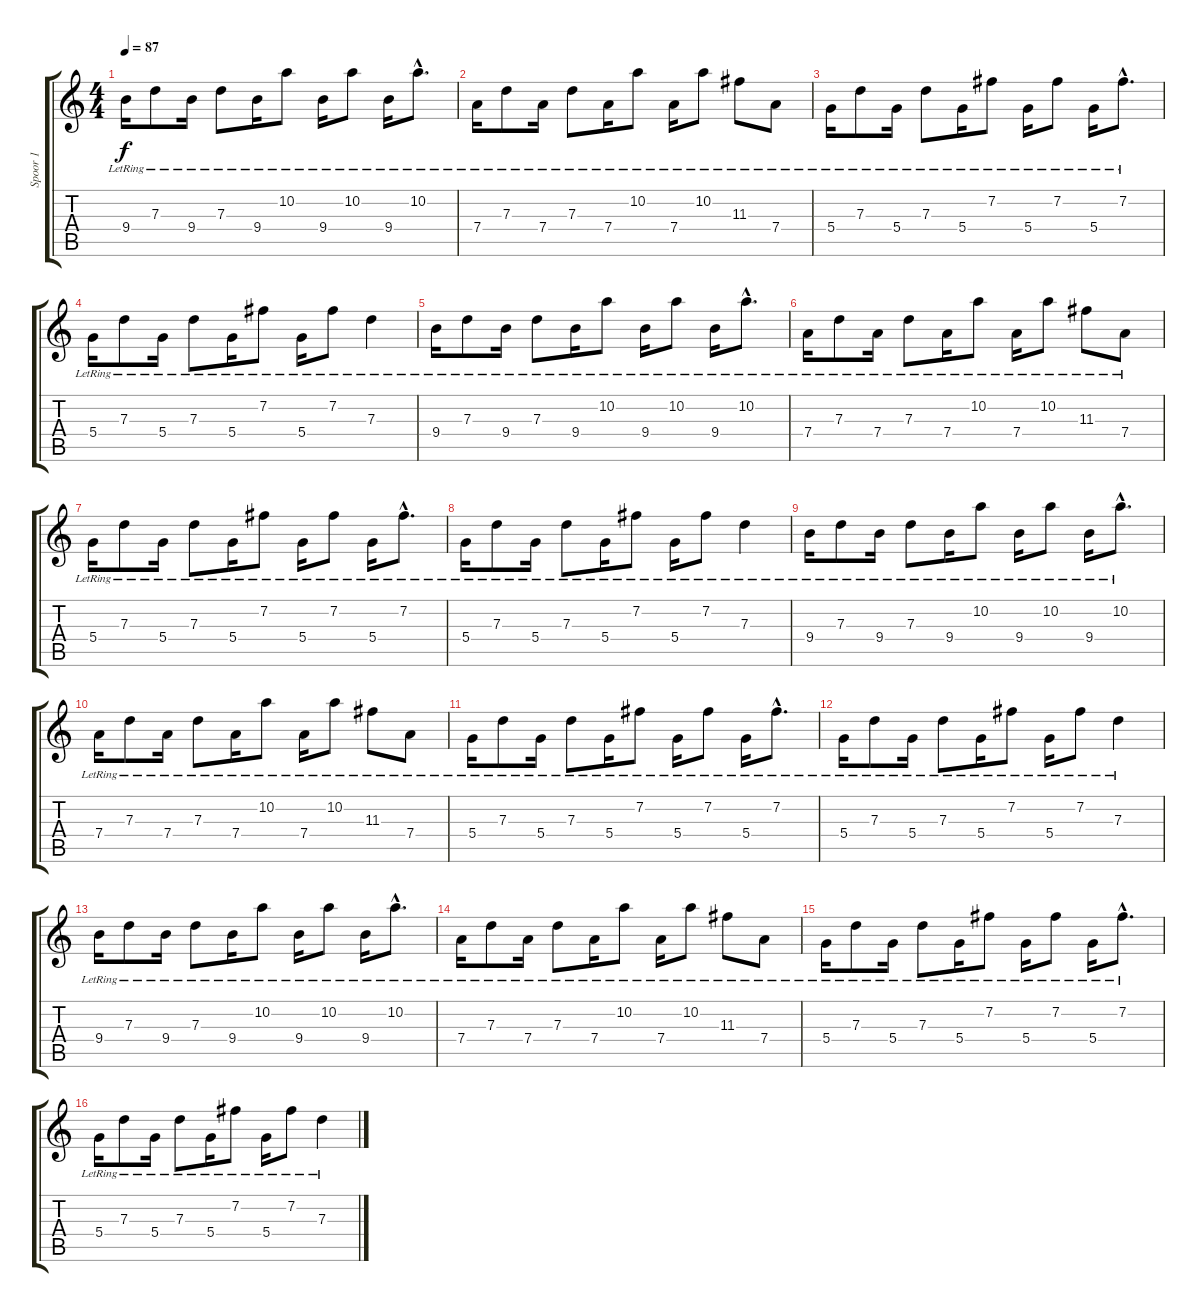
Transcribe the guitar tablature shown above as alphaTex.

\track ("Spoor 1" "Spoor 1") {instrument electricguitarclean}
\staff {score tabs}
\tuning (E4 B3 G3 D3 A2 E2) {hide}
\ts (4 4)
\tempo 87
\clef g2
\ks c
9.4{lr}.16{dy f instrument electricguitarclean} 7.3{lr}.8 9.4{lr}.16 7.3{lr}.8 9.4{lr}.16 10.2{lr}.8 9.4{lr}.16 10.2{lr}.8 9.4{lr}.16 10.2{hac lr}.8{d} |
7.4{lr}.16 7.3{lr}.8 7.4{lr}.16 7.3{lr}.8 7.4{lr}.16 10.2{lr}.8 7.4{lr}.16 10.2{lr}.8 11.3{lr}.8 7.4{lr}.8 |
5.4{lr}.16 7.3{lr}.8 5.4{lr}.16 7.3{lr}.8 5.4{lr}.16 7.2{lr}.8 5.4{lr}.16 7.2{lr}.8 5.4{lr}.16 7.2{hac lr}.8{d} |
5.4{lr}.16 7.3{lr}.8 5.4{lr}.16 7.3{lr}.8 5.4{lr}.16 7.2{lr}.8 5.4{lr}.16 7.2{lr}.8 7.3{lr}.4 |
9.4{lr}.16 7.3{lr}.8 9.4{lr}.16 7.3{lr}.8 9.4{lr}.16 10.2{lr}.8 9.4{lr}.16 10.2{lr}.8 9.4{lr}.16 10.2{hac lr}.8{d} |
7.4{lr}.16 7.3{lr}.8 7.4{lr}.16 7.3{lr}.8 7.4{lr}.16 10.2{lr}.8 7.4{lr}.16 10.2{lr}.8 11.3{lr}.8 7.4{lr}.8 |
5.4{lr}.16 7.3{lr}.8 5.4{lr}.16 7.3{lr}.8 5.4{lr}.16 7.2{lr}.8 5.4{lr}.16 7.2{lr}.8 5.4{lr}.16 7.2{hac lr}.8{d} |
5.4{lr}.16 7.3{lr}.8 5.4{lr}.16 7.3{lr}.8 5.4{lr}.16 7.2{lr}.8 5.4{lr}.16 7.2{lr}.8 7.3{lr}.4 |
9.4{lr}.16 7.3{lr}.8 9.4{lr}.16 7.3{lr}.8 9.4{lr}.16 10.2{lr}.8 9.4{lr}.16 10.2{lr}.8 9.4{lr}.16 10.2{hac lr}.8{d} |
7.4{lr}.16 7.3{lr}.8 7.4{lr}.16 7.3{lr}.8 7.4{lr}.16 10.2{lr}.8 7.4{lr}.16 10.2{lr}.8 11.3{lr}.8 7.4{lr}.8 |
5.4{lr}.16 7.3{lr}.8 5.4{lr}.16 7.3{lr}.8 5.4{lr}.16 7.2{lr}.8 5.4{lr}.16 7.2{lr}.8 5.4{lr}.16 7.2{hac lr}.8{d} |
5.4{lr}.16 7.3{lr}.8 5.4{lr}.16 7.3{lr}.8 5.4{lr}.16 7.2{lr}.8 5.4{lr}.16 7.2{lr}.8 7.3{lr}.4 |
9.4{lr}.16 7.3{lr}.8 9.4{lr}.16 7.3{lr}.8 9.4{lr}.16 10.2{lr}.8 9.4{lr}.16 10.2{lr}.8 9.4{lr}.16 10.2{hac lr}.8{d} |
7.4{lr}.16 7.3{lr}.8 7.4{lr}.16 7.3{lr}.8 7.4{lr}.16 10.2{lr}.8 7.4{lr}.16 10.2{lr}.8 11.3{lr}.8 7.4{lr}.8 |
5.4{lr}.16 7.3{lr}.8 5.4{lr}.16 7.3{lr}.8 5.4{lr}.16 7.2{lr}.8 5.4{lr}.16 7.2{lr}.8 5.4{lr}.16 7.2{hac lr}.8{d} |
5.4{lr}.16 7.3{lr}.8 5.4{lr}.16 7.3{lr}.8 5.4{lr}.16 7.2{lr}.8 5.4{lr}.16 7.2{lr}.8 7.3{lr}.4
